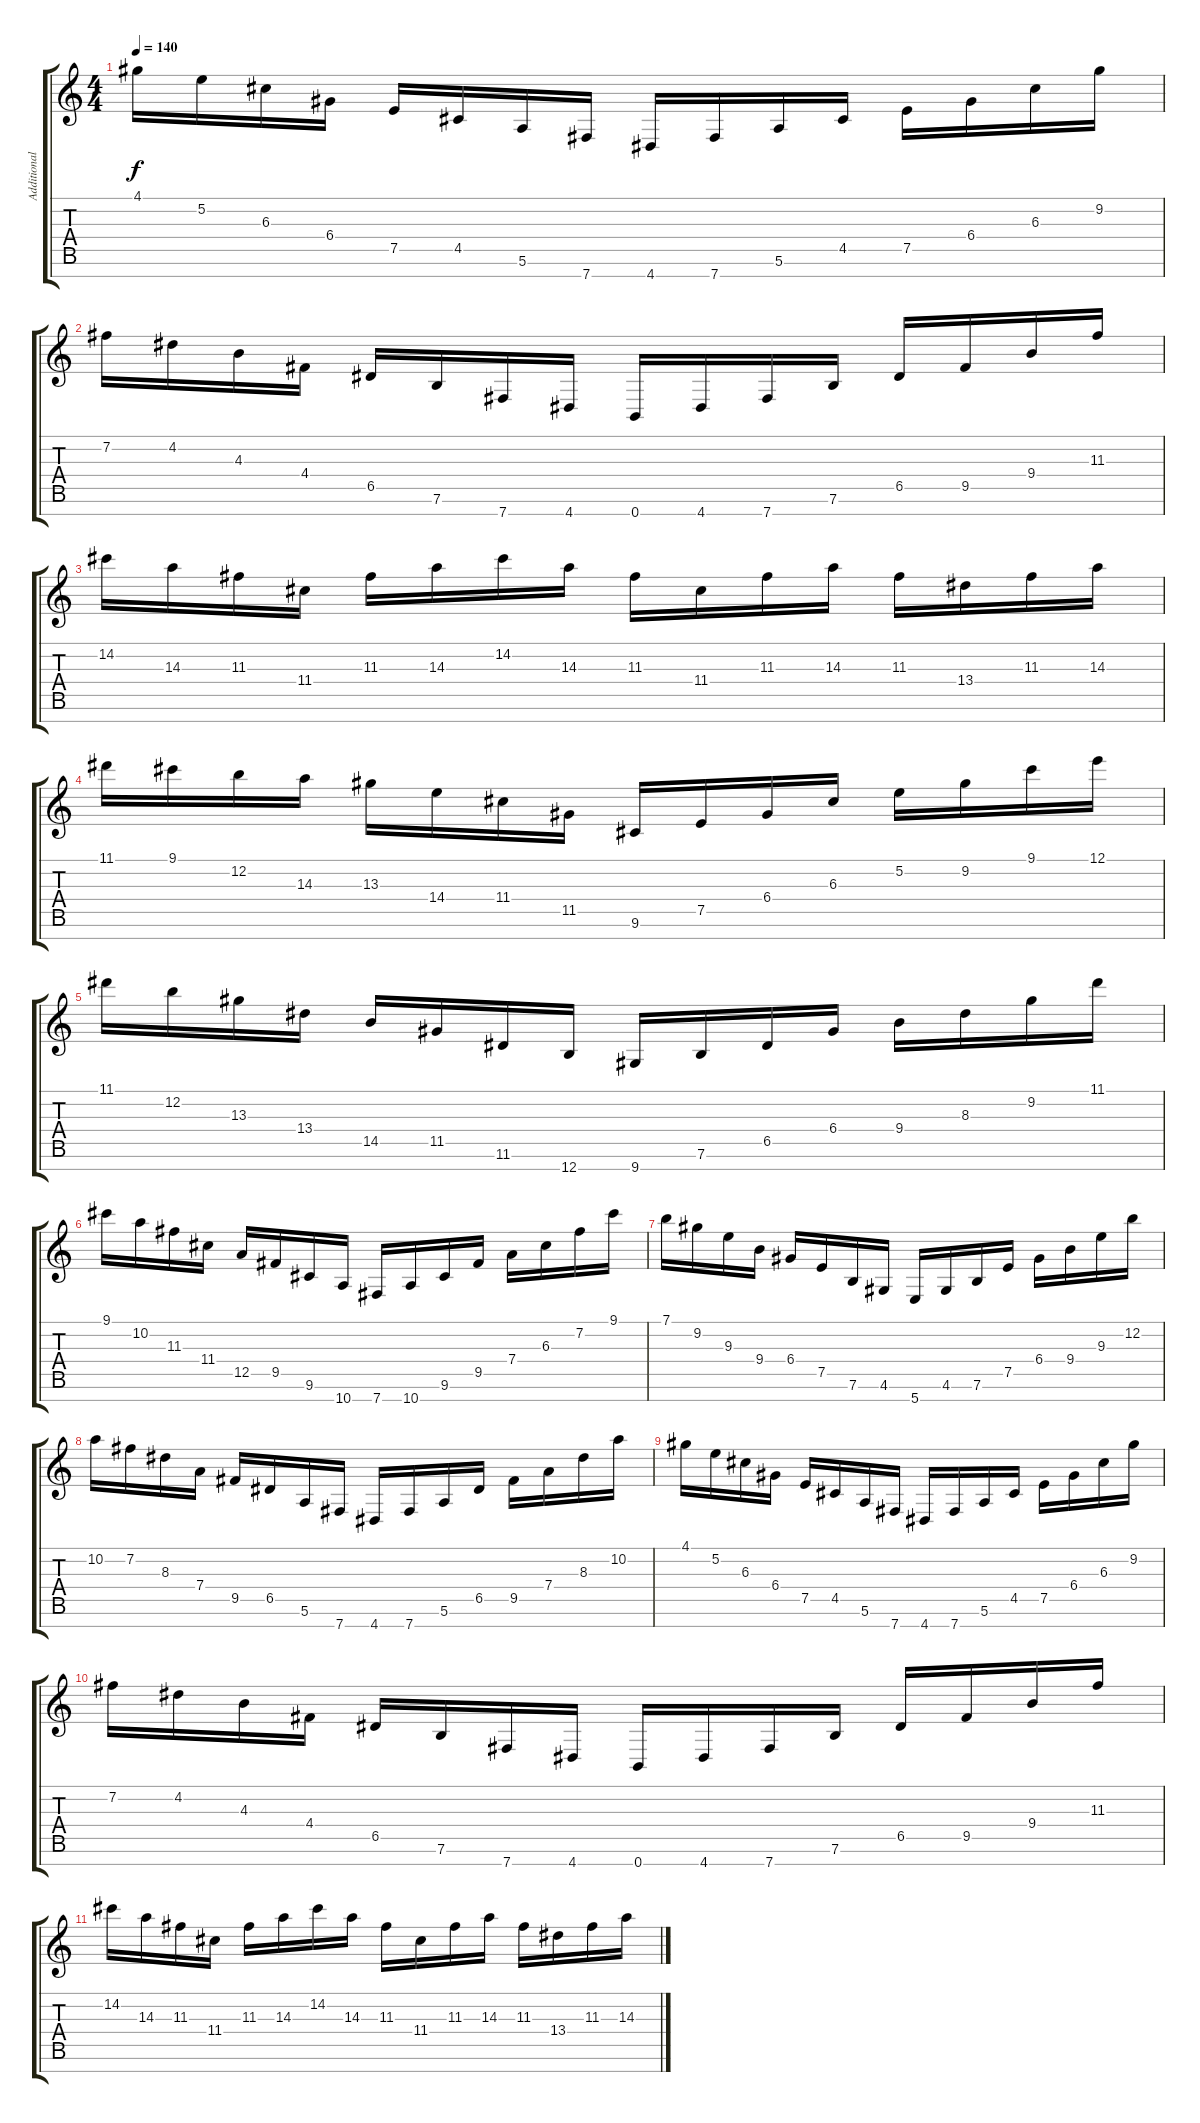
\track ("Additional Guitar" "Additional") {instrument distortionguitar}
\staff {score tabs}
\tuning (E4 B3 G3 D3 A2 E2 B1) {hide}
\ts (4 4)
\tempo 140
\clef g2
\ks c
4.1.16{dy f} 5.2.16 6.3.16 6.4.16 7.5.16 4.5.16 5.6.16 7.7.16 4.7.16 7.7.16 5.6.16 4.5.16 7.5.16 6.4.16 6.3.16 9.2.16 |
7.2.16 4.2.16 4.3.16 4.4.16 6.5.16 7.6.16 7.7.16 4.7.16 0.7.16 4.7.16 7.7.16 7.6.16 6.5.16 9.5.16 9.4.16 11.3.16 |
14.2.16 14.3.16 11.3.16 11.4.16 11.3.16 14.3.16 14.2.16 14.3.16 11.3.16 11.4.16 11.3.16 14.3.16 11.3.16 13.4.16 11.3.16 14.3.16 |
11.1.16 9.1.16 12.2.16 14.3.16 13.3.16 14.4.16 11.4.16 11.5.16 9.6.16 7.5.16 6.4.16 6.3.16 5.2.16 9.2.16 9.1.16 12.1.16 |
11.1.16 12.2.16 13.3.16 13.4.16 14.5.16 11.5.16 11.6.16 12.7.16 9.7.16 7.6.16 6.5.16 6.4.16 9.4.16 8.3.16 9.2.16 11.1.16 |
9.1.16 10.2.16 11.3.16 11.4.16 12.5.16 9.5.16 9.6.16 10.7.16 7.7.16 10.7.16 9.6.16 9.5.16 7.4.16 6.3.16 7.2.16 9.1.16 |
7.1.16 9.2.16 9.3.16 9.4.16 6.4.16 7.5.16 7.6.16 4.6.16 5.7.16 4.6.16 7.6.16 7.5.16 6.4.16 9.4.16 9.3.16 12.2.16 |
10.2.16 7.2.16 8.3.16 7.4.16 9.5.16 6.5.16 5.6.16 7.7.16 4.7.16 7.7.16 5.6.16 6.5.16 9.5.16 7.4.16 8.3.16 10.2.16 |
4.1.16 5.2.16 6.3.16 6.4.16 7.5.16 4.5.16 5.6.16 7.7.16 4.7.16 7.7.16 5.6.16 4.5.16 7.5.16 6.4.16 6.3.16 9.2.16 |
7.2.16 4.2.16 4.3.16 4.4.16 6.5.16 7.6.16 7.7.16 4.7.16 0.7.16 4.7.16 7.7.16 7.6.16 6.5.16 9.5.16 9.4.16 11.3.16 |
14.2.16 14.3.16 11.3.16 11.4.16 11.3.16 14.3.16 14.2.16 14.3.16 11.3.16 11.4.16 11.3.16 14.3.16 11.3.16 13.4.16 11.3.16 14.3.16
